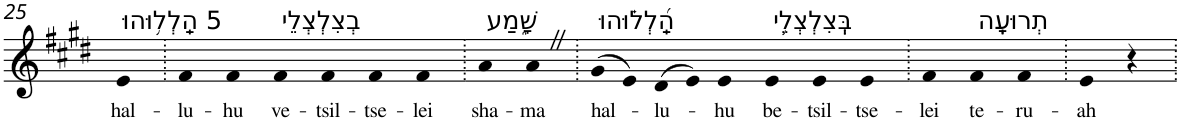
**kern	**text
*part1	*part1
*staff1	*staff1
*I"Piano	*
*I'Pno	*
!!LO:PB:g=z
*clefG2	*
*k[f#c#g#d#]	*
*E:	*
=25	=25
!LO:TX:a:t=5 הַֽלְל֥וּהוּ	!
!	!LO:LY:b
4e	hal-
=26.	=26.
!	!LO:LY:b
4f#	-lu-
!	!LO:LY:b
4f#	-hu
!LO:TX:a:t=בְצִלְצְלֵי	!
!	!LO:LY:b
4f#	ve-
!	!LO:LY:b
4f#	-tsil-
!	!LO:LY:b
4f#	-tse-
!	!LO:LY:b
4f#	-lei
=27.	=27.
!LO:TX:a:t=שָׁ֑מַע	!
!	!LO:LY:b
4a	sha-
!	!LO:LY:b
4aZ	-ma
=28.	=28.
!LO:TX:a:t=הַֽ֝לְל֗וּהוּ	!
!	!LO:LY:b
(>8g#	hal-
8e)	.
!	!LO:LY:b
(>8d#	-lu-
8e)	.
!	!LO:LY:b
4e	-hu
!LO:TX:a:t=בְּֽצִלְצְלֵ֥י	!
!	!LO:LY:b
4e	be-
!	!LO:LY:b
4e	-tsil-
!	!LO:LY:b
4e	-tse-
=29.	=29.
!	!LO:LY:b
4f#	-lei
!LO:TX:a:t=תְרוּעָֽה	!
!	!LO:LY:b
4f#	te-
!	!LO:LY:b
4f#	-ru-
=30.	=30.
!	!LO:LY:b
4e	-ah
4r	.
=.	=.
*-	*-
